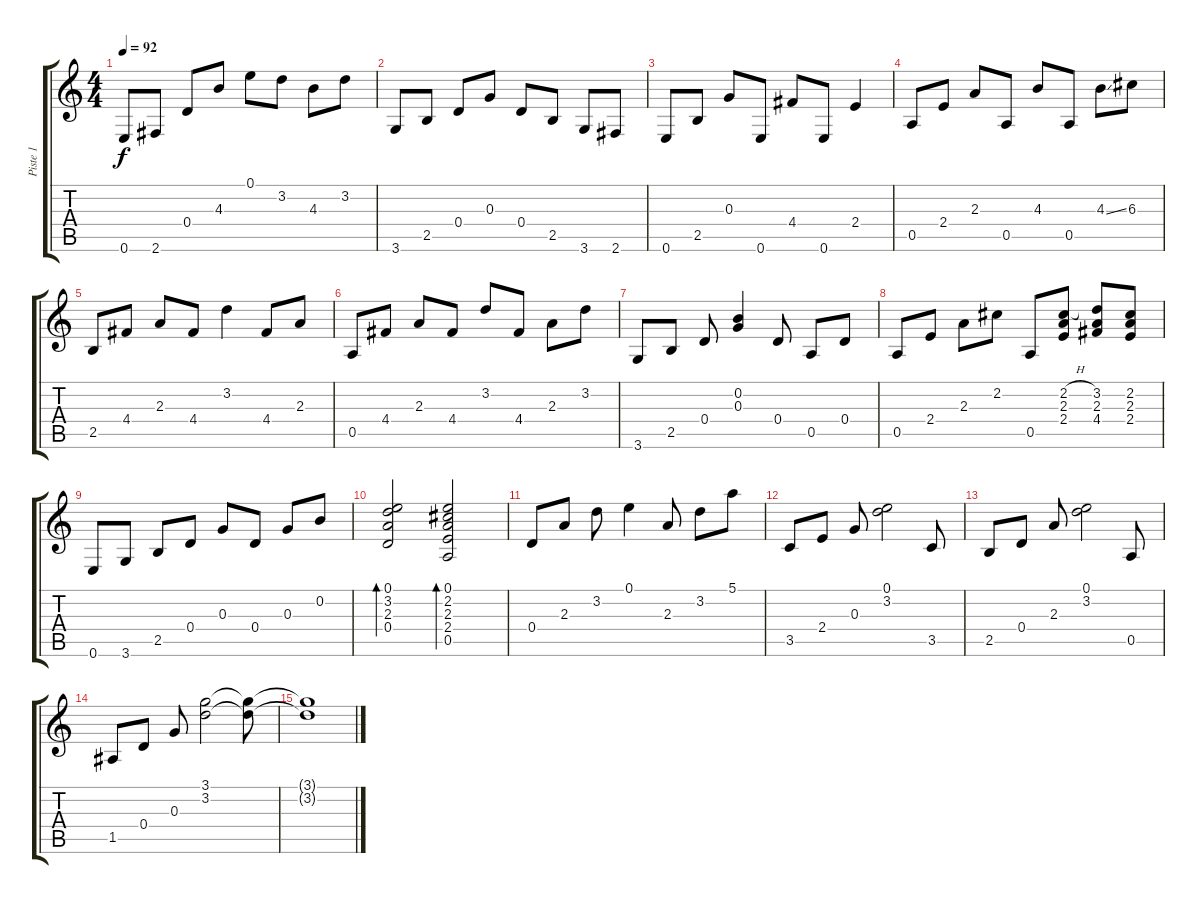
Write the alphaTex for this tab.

\track ("Piste 1" "Piste 1") {instrument electricguitarclean}
\staff {score tabs}
\tuning (E4 B3 G3 D3 A2 E2) {hide}
\ts (4 4)
\tempo 92
\clef g2
\ks c
0.6.8{dy f} 2.6.8 0.4.8 4.3.8 0.1.8 3.2.8 4.3.8 3.2.8 |
3.6.8 2.5.8 0.4.8 0.3.8 0.4.8 2.5.8 3.6.8 2.6.8 |
0.6.8 2.5.8 0.3.8 0.6.8 4.4.8 0.6.8 2.4.4 |
0.5.8 2.4.8 2.3.8 0.5.8 4.3.8 0.5.8 4.3{ss}.8 6.3.8 |
2.5.8 4.4.8 2.3.8 4.4.8 3.2.4 4.4.8 2.3.8 |
0.5.8 4.4.8 2.3.8 4.4.8 3.2.8 4.4.8 2.3.8 3.2.8 |
3.6.8 2.5.8 0.4.8 (0.2 0.3).4 0.4.8 0.5.8 0.4.8 |
0.5.8 2.4.8 2.3.8 2.2.8 0.5.8 (2.2{h} 2.3 2.4).8 (3.2 2.3 4.4).8 (2.2 2.3 2.4).8 |
0.6.8 3.6.8 2.5.8 0.4.8 0.3.8 0.4.8 0.3.8 0.2.8 |
(0.1 3.2 2.3 0.4).2{bd 120} (0.1 2.2 2.3 2.4 0.5).2{bd 120} |
0.4.8 2.3.8 3.2.8 0.1.4 2.3.8 3.2.8 5.1.8 |
3.5.8 2.4.8 0.3.8 (0.1 3.2).2 3.5.8 |
2.5.8 0.4.8 2.3.8 (0.1 3.2).2 0.5.8 |
1.5.8 0.4.8 0.3.8 (3.1 3.2).2 (3.1{t} 3.2{t}).8 |
(3.1{t} 3.2{t}).1
